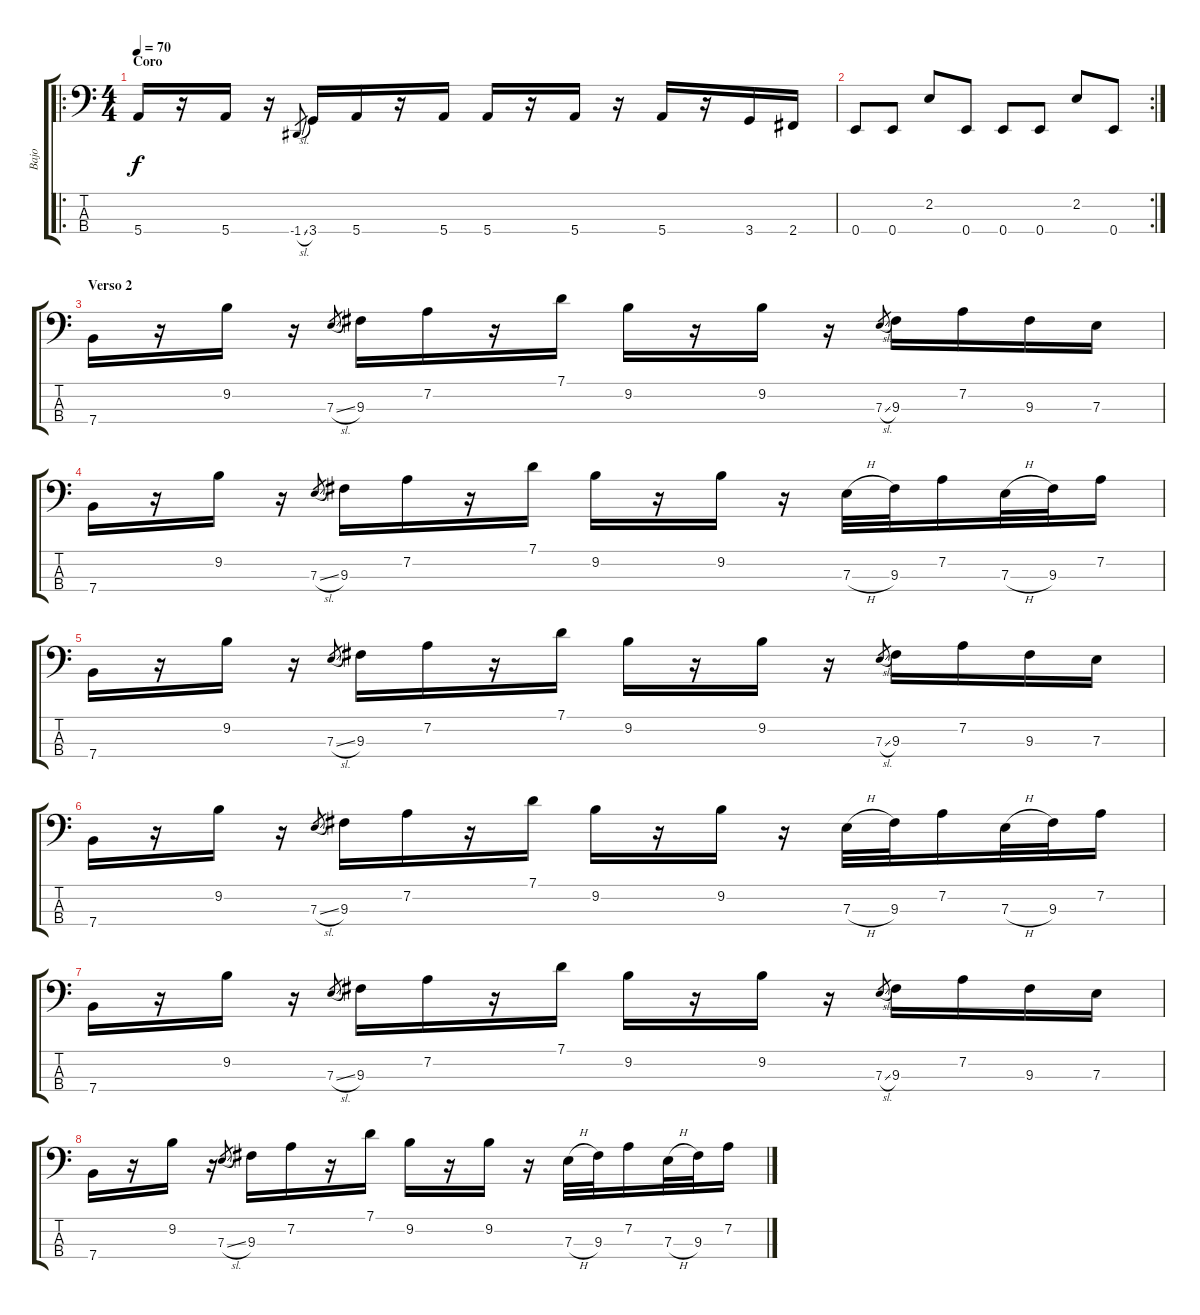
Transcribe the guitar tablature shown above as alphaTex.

\track ("Bajo" "Bajo") {instrument electricbassfinger}
\staff {score tabs}
\tuning (G2 D2 A1 E1) {hide}
\ro
\ts (4 4)
\section ("" "Coro")
\tempo 70
\clef f4
\ks c
5.4.16{dy f} r.16 5.4.16 r.16 -1.4{sl}.8{gr} 3.4.16 5.4.16 r.16 5.4.16 5.4.16 r.16 5.4.16 r.16 5.4.16 r.16 3.4.16 2.4.16 |
\rc 2
0.4.8 0.4.8 2.2.8 0.4.8 0.4.8 0.4.8 2.2.8 0.4.8 |
\section ("" "Verso 2")
7.4.16 r.16 9.2.16 r.16 7.3{sl}.8{gr} 9.3.16 7.2.16 r.16 7.1.16 9.2.16 r.16 9.2.16 r.16 7.3{sl}.8{gr} 9.3.16 7.2.16 9.3.16 7.3.16 |
7.4.16 r.16 9.2.16 r.16 7.3{sl}.8{gr} 9.3.16 7.2.16 r.16 7.1.16 9.2.16 r.16 9.2.16 r.16 7.3{h}.32 9.3.32 7.2.16 7.3{h}.32 9.3.32 7.2.16 |
7.4.16 r.16 9.2.16 r.16 7.3{sl}.8{gr} 9.3.16 7.2.16 r.16 7.1.16 9.2.16 r.16 9.2.16 r.16 7.3{sl}.8{gr} 9.3.16 7.2.16 9.3.16 7.3.16 |
7.4.16 r.16 9.2.16 r.16 7.3{sl}.8{gr} 9.3.16 7.2.16 r.16 7.1.16 9.2.16 r.16 9.2.16 r.16 7.3{h}.32 9.3.32 7.2.16 7.3{h}.32 9.3.32 7.2.16 |
7.4.16 r.16 9.2.16 r.16 7.3{sl}.8{gr} 9.3.16 7.2.16 r.16 7.1.16 9.2.16 r.16 9.2.16 r.16 7.3{sl}.8{gr} 9.3.16 7.2.16 9.3.16 7.3.16 |
7.4.16 r.16 9.2.16 r.16 7.3{sl}.8{gr} 9.3.16 7.2.16 r.16 7.1.16 9.2.16 r.16 9.2.16 r.16 7.3{h}.32 9.3.32 7.2.16 7.3{h}.32 9.3.32 7.2.16
